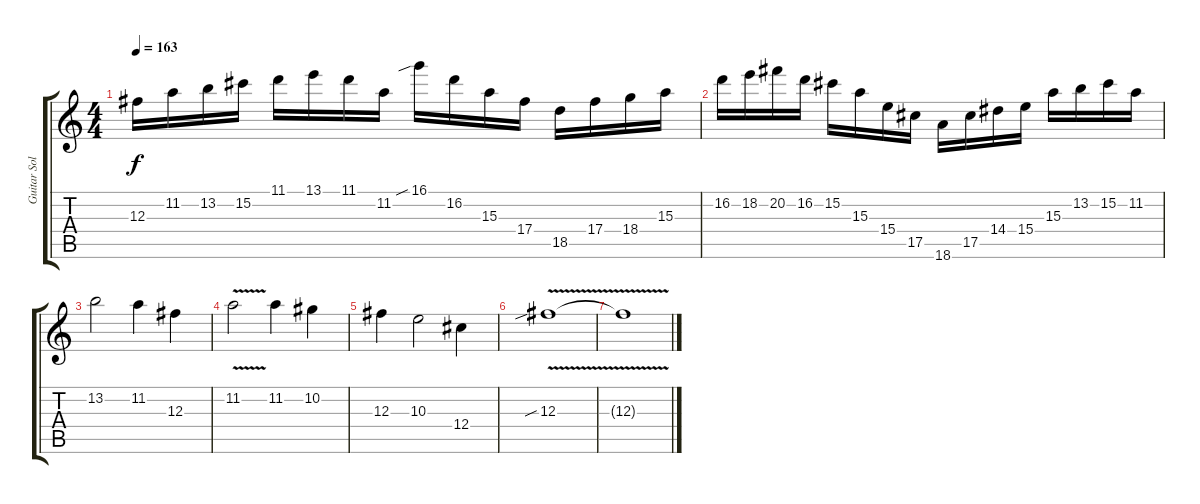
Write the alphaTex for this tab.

\track ("Guitar Solo" "Guitar Sol") {instrument distortionguitar}
\staff {score tabs}
\tuning (Eb4 Bb3 Gb3 Db3 Ab2 Eb2) {hide}
\ts (4 4)
\tempo 163
\clef g2
\ks c
12.3.16{dy f} 11.2.16 13.2.16 15.2.16 11.1.16 13.1.16 11.1.16 11.2.16 16.1{sib}.16 16.2.16 15.3.16 17.4.16 18.5.16 17.4.16 18.4.16 15.3.16 |
16.2.16 18.2.16 20.2.16 16.2.16 15.2.16 15.3.16 15.4.16 17.5.16 18.6.16 17.5.16 14.4.16 15.4.16 15.3.16 13.2.16 15.2.16 11.2.16 |
13.2.2{balance 16} 11.2.4 12.3.4 |
11.2{v}.2 11.2.4 10.2.4 |
12.3.4 10.3.2 12.4.4 |
12.3{v sib}.1 |
12.3{t}.1
